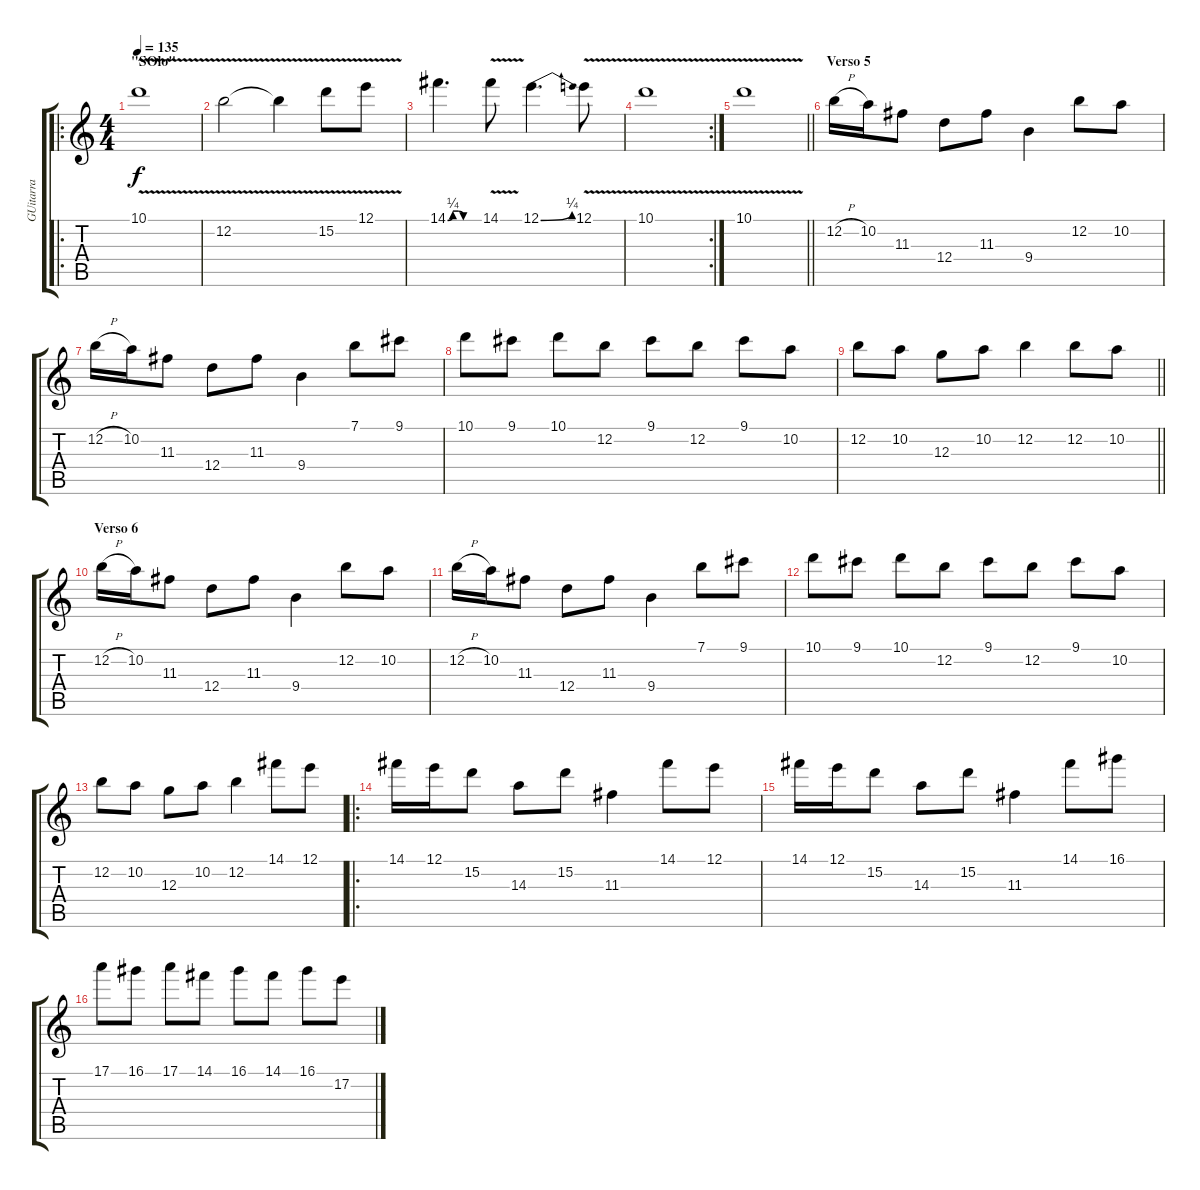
\track ("GUitarra" "GUitarra") {instrument overdrivenguitar}
\staff {score tabs}
\tuning (E4 B3 G3 D3 A2 E2) {hide}
\ro
\ts (4 4)
\section ("" "\"SOlo\"")
\tempo 135
\clef g2
\ks c
10.1{v}.1{dy f} |
12.2{v}.2 12.2{t}.4 15.2{v}.8 12.1{v}.8 |
14.1{be (custom 0 0 10 1 20 1 30 0 60 0)}.4{d} 14.1{v}.8 12.1{be (bend 0 0 60 1)}.4{d} 12.1{v}.8 |
\rc 2
10.1{v}.1 |
\barLineRight lightlight
10.1{v}.1 |
\section ("" "Verso 5")
12.2{h}.16 10.2.16 11.3.8 12.4.8 11.3.8 9.4.4 12.2.8 10.2.8 |
12.2{h}.16 10.2.16 11.3.8 12.4.8 11.3.8 9.4.4 7.1.8 9.1.8 |
10.1.8 9.1.8 10.1.8 12.2.8 9.1.8 12.2.8 9.1.8 10.2.8 |
\barLineRight lightlight
12.2.8 10.2.8 12.3.8 10.2.8 12.2.4 12.2.8 10.2.8 |
\section ("" "Verso 6")
12.2{h}.16 10.2.16 11.3.8 12.4.8 11.3.8 9.4.4 12.2.8 10.2.8 |
12.2{h}.16 10.2.16 11.3.8 12.4.8 11.3.8 9.4.4 7.1.8 9.1.8 |
10.1.8 9.1.8 10.1.8 12.2.8 9.1.8 12.2.8 9.1.8 10.2.8 |
12.2.8 10.2.8 12.3.8 10.2.8 12.2.4 14.1.8 12.1.8 |
\ro
14.1.16 12.1.16 15.2.8 14.3.8 15.2.8 11.3.4 14.1.8 12.1.8 |
14.1.16 12.1.16 15.2.8 14.3.8 15.2.8 11.3.4 14.1.8 16.1.8 |
17.1.8 16.1.8 17.1.8 14.1.8 16.1.8 14.1.8 16.1.8 17.2.8
